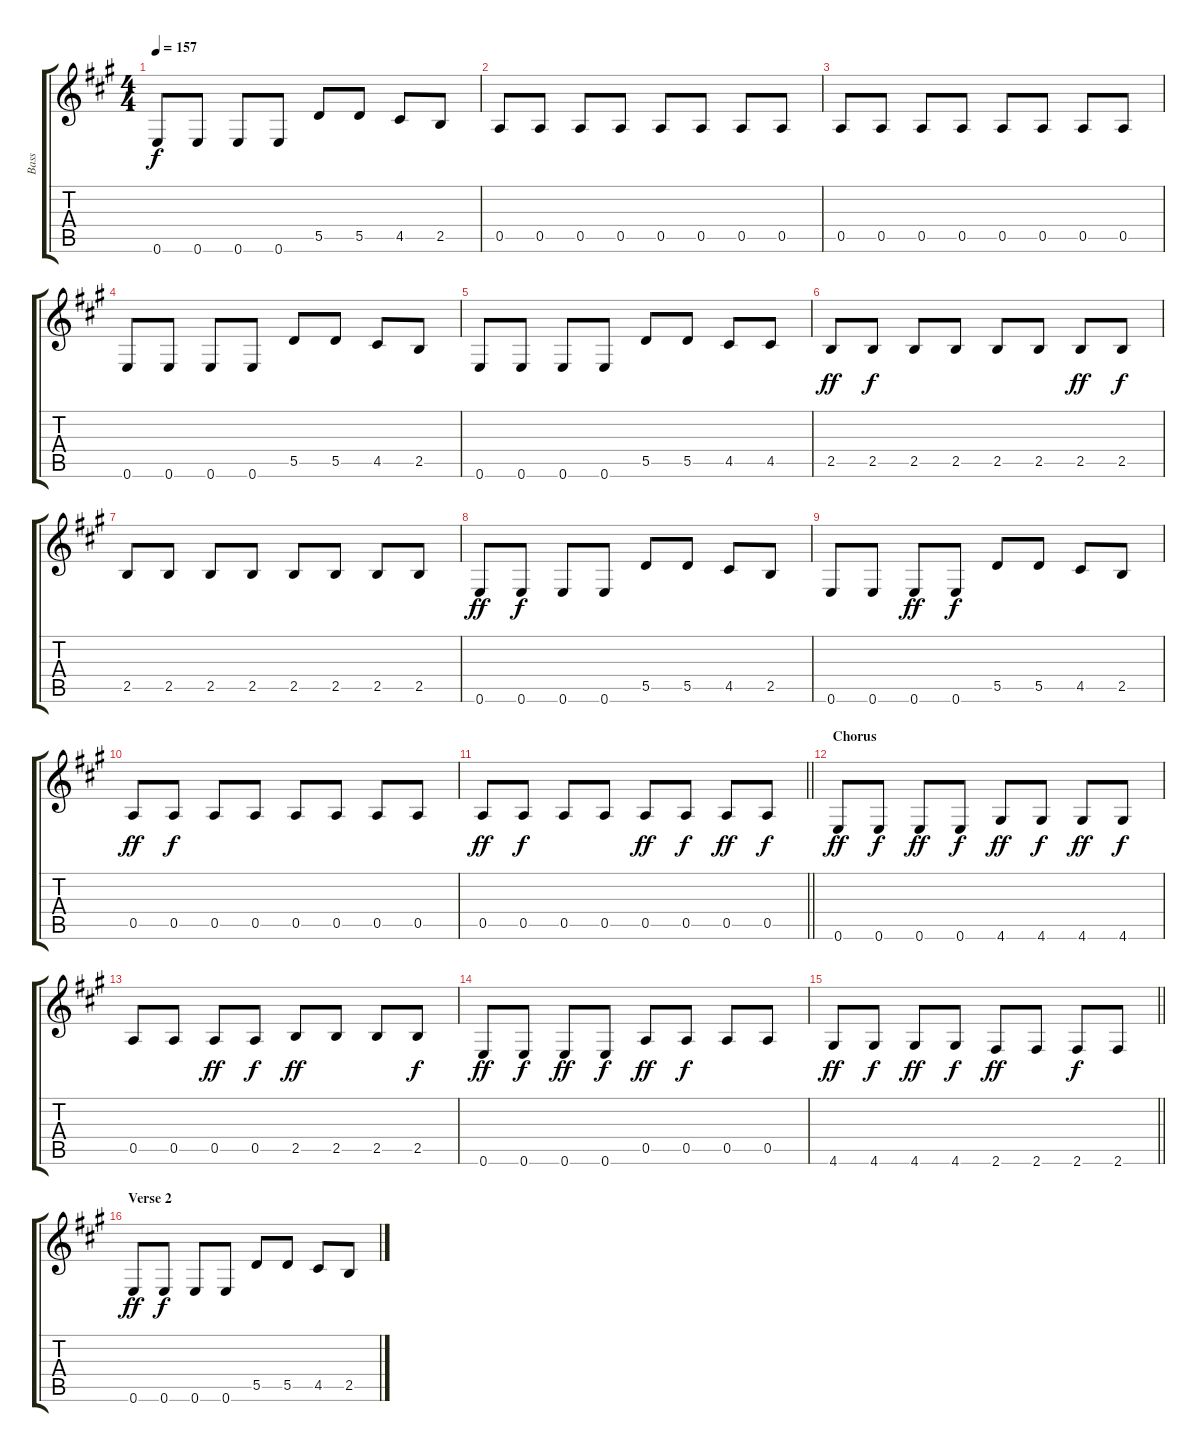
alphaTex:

\track ("Bass" "Bass") {instrument electricbasspick}
\staff {score tabs}
\tuning (E4 B3 G3 D3 A2 E2) {hide}
\ts (4 4)
\tempo 157
\clef g2
\ks a
0.6.8{dy f} 0.6.8 0.6.8 0.6.8 5.5.8 5.5.8 4.5.8 2.5.8 |
0.5.8 0.5.8 0.5.8 0.5.8 0.5.8 0.5.8 0.5.8 0.5.8 |
0.5.8 0.5.8 0.5.8 0.5.8 0.5.8 0.5.8 0.5.8 0.5.8 |
0.6.8 0.6.8 0.6.8 0.6.8 5.5.8 5.5.8 4.5.8 2.5.8 |
0.6.8 0.6.8 0.6.8 0.6.8 5.5.8 5.5.8 4.5.8 4.5.8 |
2.5.8{dy ff} 2.5.8{dy f} 2.5.8 2.5.8 2.5.8 2.5.8 2.5.8{dy ff} 2.5.8{dy f} |
2.5.8 2.5.8 2.5.8 2.5.8 2.5.8 2.5.8 2.5.8 2.5.8 |
0.6.8{dy ff} 0.6.8{dy f} 0.6.8 0.6.8 5.5.8 5.5.8 4.5.8 2.5.8 |
0.6.8 0.6.8 0.6.8{dy ff} 0.6.8{dy f} 5.5.8 5.5.8 4.5.8 2.5.8 |
0.5.8{dy ff} 0.5.8{dy f} 0.5.8 0.5.8 0.5.8 0.5.8 0.5.8 0.5.8 |
\barLineRight lightlight
0.5.8{dy ff} 0.5.8{dy f} 0.5.8 0.5.8 0.5.8{dy ff} 0.5.8{dy f} 0.5.8{dy ff} 0.5.8{dy f} |
\section ("" "Chorus")
0.6.8{dy ff} 0.6.8{dy f} 0.6.8{dy ff} 0.6.8{dy f} 4.6.8{dy ff} 4.6.8{dy f} 4.6.8{dy ff} 4.6.8{dy f} |
0.5.8 0.5.8 0.5.8{dy ff} 0.5.8{dy f} 2.5.8{dy ff} 2.5.8 2.5.8 2.5.8{dy f} |
0.6.8{dy ff} 0.6.8{dy f} 0.6.8{dy ff} 0.6.8{dy f} 0.5.8{dy ff} 0.5.8{dy f} 0.5.8 0.5.8 |
\barLineRight lightlight
4.6.8{dy ff} 4.6.8{dy f} 4.6.8{dy ff} 4.6.8{dy f} 2.6.8{dy ff} 2.6.8 2.6.8{dy f} 2.6.8 |
\section ("" "Verse 2")
0.6.8{dy ff} 0.6.8{dy f} 0.6.8 0.6.8 5.5.8 5.5.8 4.5.8 2.5.8
